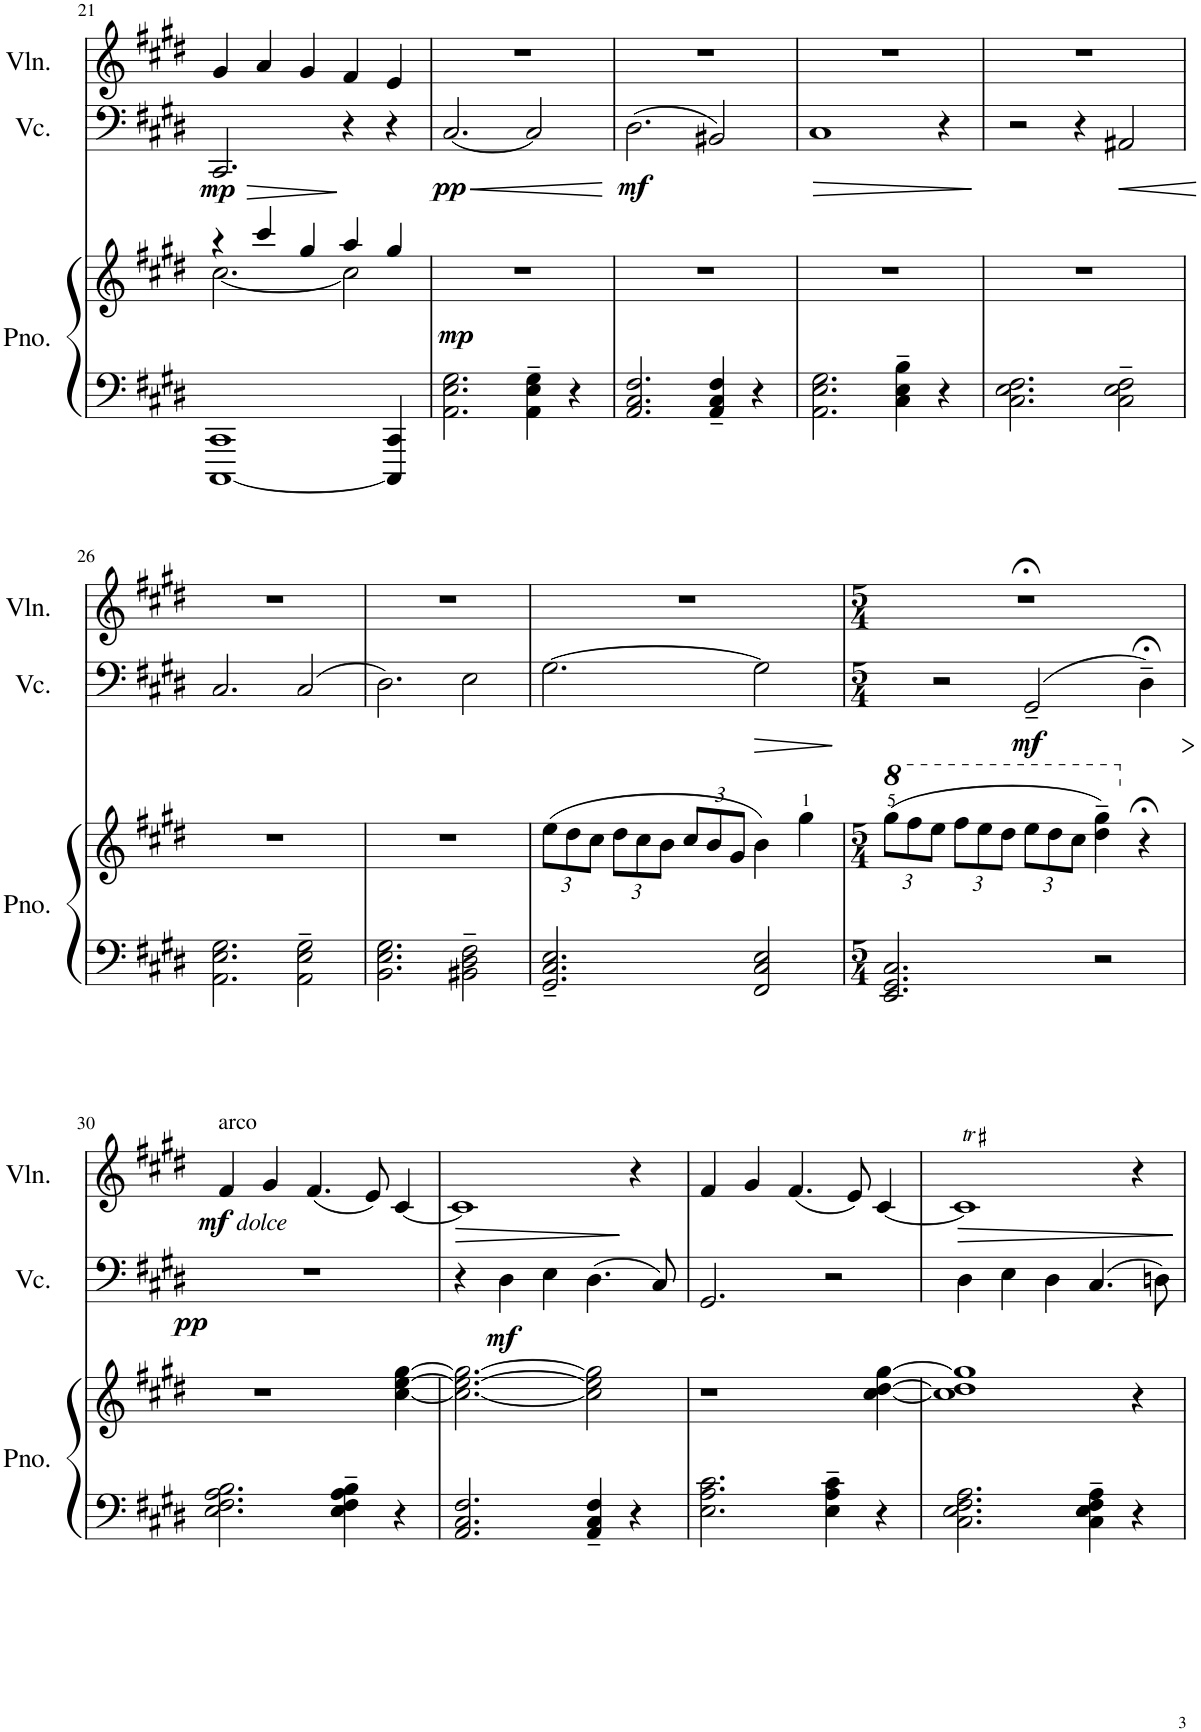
**kern	**kern	**dynam	**kern	**dynam	**kern	**dynam
*part3	*part3	*part3	*part2	*part2	*part1	*part1
*staff4	*staff3	*staff3/4	*staff2	*staff2	*staff1	*staff1
*I"Piano	*	*	*I"Violincello	*	*I"Violin	*
*I'Pno.	*	*	*I'Vc.	*	*I'Vln.	*
!!LO:PB:g=z
*clefF4	*clefG2	*	*clefF4	*	*clefG2	*
*k[f#c#g#d#]	*k[f#c#g#d#]	*	*k[f#c#g#d#]	*	*k[f#c#g#d#]	*
*c#:	*c#:	*	*c#:	*	*c#:	*
*M5/4	*M5/4	*	*M5/4	*	*M5/4	*
=21	=21	=21	=21	=21	=21	=21
*	*^	*	*	*	*	*
!	!	!	!	!	!LO:HP:b	!	!
!	!	!	!	!	!LO:DY:n=1:b	!	!
[1CCC# 1CC#	4r	[2.cc#\	.	2.CC#/	> mp	4g#/	.
.	4ccc#/	.	.	.	.	4a/	.
.	4gg#/	.	.	.	.	4g#/	.
.	4aa/	2cc#\]	.	4r	]	4f#/	.
4CCC#/] 4CC#/	4gg#/	.	.	4r	.	4e/	.
*	*v	*v	*	*	*	*	*
=22	=22	=22	=22	=22	=22	=22
!	!	!LO:DY:a=2	!	!LO:HP:b	!	!
!	!	!	!	!LO:DY:n=1:b	!	!
2.AA\ 2.E\ 2.G#\	4%5r	mp	[2.C#/	< pp	4%5r	.
4AA\~ 4E\~ 4G#\~	.	.	2C#/]	.	.	.
4r	.	.	.	.	.	.
.	.	.	.	[	.	.
=23	=23	=23	=23	=23	=23	=23
!	!	!	!	!LO:DY:b	!	!
2.AA/ 2.C#/ 2.F#/	4%5r	.	(2.D#\	mf	4%5r	.
4AA/~ 4C#/~ 4F#/~	.	.	2BB#X/)	.	.	.
4r	.	.	.	.	.	.
=24	=24	=24	=24	=24	=24	=24
!	!	!	!	!LO:HP:b	!	!
2.AA\ 2.E\ 2.G#\	4%5r	.	1C#	>	4%5r	.
4C#\~ 4E\~ 4B\~	.	.	.	.	.	.
4r	.	.	4r	.	.	.
.	.	.	.	]	.	.
=25	=25	=25	=25	=25	=25	=25
2.C#\ 2.E\ 2.F#\	4%5r	.	2r	.	4%5r	.
.	.	.	4r	.	.	.
!	!	!	!	!LO:HP:b	!	!
2C#\~ 2E\~ 2F#\~	.	.	2AA#X/	<	.	.
.	.	.	.	[	.	.
!!LO:LB:g=z
=26	=26	=26	=26	=26	=26	=26
2.AA\ 2.E\ 2.G#\	4%5r	.	2.C#/	.	4%5r	.
2AA\~ 2E\~ 2G#\~	.	.	(2C#/	.	.	.
=27	=27	=27	=27	=27	=27	=27
2.BB\ 2.E\ 2.G#\	4%5r	.	2.D#\)	.	4%5r	.
2BB#X\~ 2D#\~ 2F#\~	.	.	2E\	.	.	.
=28	=28	=28	=28	=28	=28	=28
*	*Xbrackettup	*	*	*	*	*
2.GG#/~ 2.C#/~ 2.E/~	(12ee\L	.	[2.G#\	.	4%5r	.
.	12dd#\	.	.	.	.	.
.	12cc#\J	.	.	.	.	.
.	12dd#\L	.	.	.	.	.
.	12cc#\	.	.	.	.	.
.	12b\J	.	.	.	.	.
.	12cc#/L	.	.	.	.	.
.	12b/	.	.	.	.	.
.	12g#/J	.	.	.	.	.
!	!	!	!	!LO:HP:b	!	!
2FF#/ 2C#/ 2E/	4b\)	.	2G#\]	>	.	.
.	4gg#\	.	.	.	.	.
.	.	.	.	]	.	.
=29	=29	=29	=29	=29	=29	=29
*M5/4	*M5/4	*	*M5/4	*	*M5/4	*
*	*8va	*	*	*	*	*
2.EE/ 2.GG#/ 2.C#/	(12ggg#\L	.	2r	.	4%5r;<	.
.	12fff#\	.	.	.	.	.
.	12eee\J	.	.	.	.	.
.	12fff#\L	.	.	.	.	.
.	12eee\	.	.	.	.	.
.	12ddd#\J	.	.	.	.	.
!	!	!	!	!LO:DY:b	!	!
.	12eee\L	.	(2GG#~/	mf	.	.
.	12ddd#\	.	.	.	.	.
.	12ccc#\J	.	.	.	.	.
2r	4ddd#\~ 4ggg#\~)	.	.	.	.	.
*	*X8va	*	*	*	*	*
!	!	!	!	!LO:HP:b	!	!
.	4r;<	.	4D#;<~\)	>	.	.
.	.	.	.	]	.	.
!!LO:LB:g=z
=30	=30	=30	=30	=30	=30	=30
!	!	!	!	!	!LO:TX:a:t=arco	!
!	!	!	!	!	!LO:TX:b:i:t=dolce	!
!	!	!	!	!LO:DY:b	!	!LO:DY:b
2.E\ 2.F#\ 2.A\ 2.B\	1r	.	4%5r	pp	4f#/	mf
.	.	.	.	.	4g#/	.
.	.	.	.	.	(4.f#/	.
4E\~ 4F#\~ 4A\~ 4B\~	.	.	.	.	.	.
.	.	.	.	.	8e/)	.
4r	[4cc#\ [4ee\ [4gg#\	.	.	.	[4c#/	.
=31	=31	=31	=31	=31	=31	=31
!	!	!	!	!	!	!LO:HP:b
2.AA/ 2.C#/ 2.F#/	2.cc#\_ 2.ee\_ 2.gg#\_	.	4r	.	1c#]	>
!	!	!	!	!LO:DY:b	!	!
.	.	.	4D#\	mf	.	.
.	.	.	4E\	.	.	.
4AA/~ 4C#/~ 4F#/~	2cc#\] 2ee\] 2gg#\]	.	(4.D#\	.	.	.
4r	.	.	.	.	4r	]
.	.	.	8C#/)	.	.	.
=32	=32	=32	=32	=32	=32	=32
2.E\ 2.A\ 2.c#\	1r	.	2.GG#/	.	4f#/	.
.	.	.	.	.	4g#/	.
.	.	.	.	.	(4.f#/	.
4E\~ 4A\~ 4c#\~	.	.	2r	.	.	.
.	.	.	.	.	8e/)	.
4r	[4cc#\ [4dd#\ [4gg#\	.	.	.	[4c#/	.
=33	=33	=33	=33	=33	=33	=33
!	!	!	!	!	!LO:TX:a:t=𝆖	!
!	!	!	!	!	!LO:TX:a:t=♯	!
!	!	!	!	!	!	!LO:HP:b
2.C#\ 2.E\ 2.F#\ 2.A\	1cc#] 1dd#] 1gg#]	.	4D#\	.	1c#]	>
.	.	.	4E\	.	.	.
.	.	.	4D#\	.	.	.
4C#\~ 4E\~ 4F#\~ 4A\~	.	.	(4.C#/	.	.	.
4r	4r	.	.	.	4r	.
.	.	.	8Dn\)	.	.	.
.	.	.	.	.	.	]
=	=	=	=	=	=	=
*-	*-	*-	*-	*-	*-	*-
